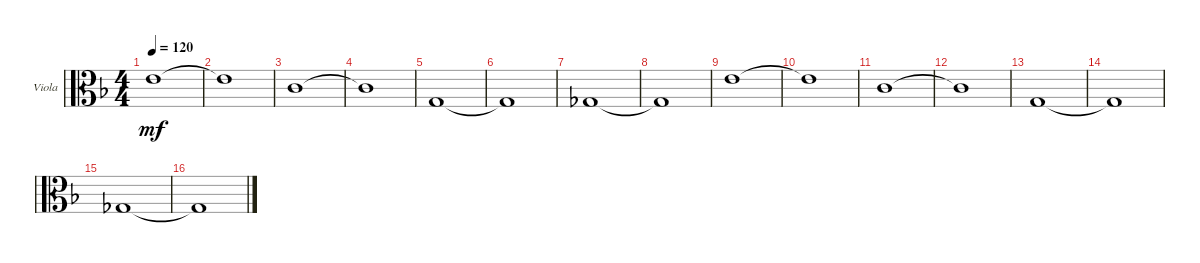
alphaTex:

\defaultSystemsLayout 4
\bracketExtendMode groupsimilarinstruments
\multiBarRest
\firstSystemTrackNameOrientation horizontal
\otherSystemsTrackNameOrientation horizontal
\track ("Viola" "Viola") {multiBarRest instrument viola}
\staff {score}
\tuning (A4 D4 G3 C3)
\ts (4 4)
\tempo 120
\clef c3
\ks dminor
4.4.1{ot 8vb dy mf} |
4.4{t}.1{ot 8vb} |
0.4.1{ot 8vb} |
0.4{t}.1{ot 8vb} |
0.3.1 |
0.3{t}.1 |
6.4.1 |
6.4{t}.1 |
4.4.1{ot 8vb} |
4.4{t}.1{ot 8vb} |
0.4.1{ot 8vb} |
0.4{t}.1{ot 8vb} |
0.3.1 |
0.3{t}.1 |
6.4.1 |
6.4{t}.1
